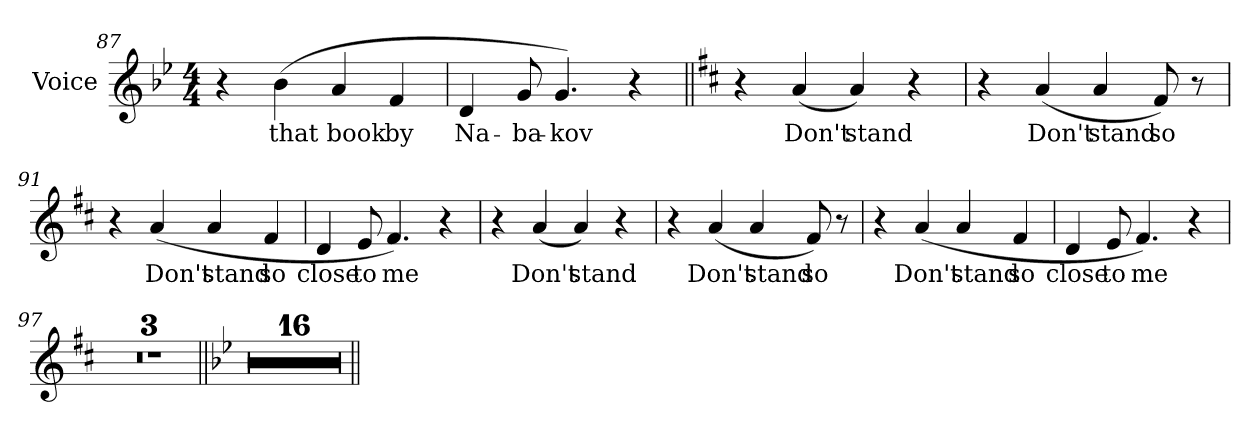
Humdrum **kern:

**kern	**text
*part1	*part1
*staff1	*staff1
*I"Voice	*
*I'Voice	*
*clefG2	*
*k[b-e-]	*
*g:	*
*M4/4	*
=87	=87
4r	.
!	!LO:LY:b:color=#000000
(4b-i\	that
!	!LO:LY:b:color=#000000
4ai/	book
!	!LO:LY:b:color=#000000
4fi/	by
=88	=88
!	!LO:LY:b:color=#000000
4di/	Na-
!	!LO:LY:b:color=#000000
8gi/	-ba-
!	!LO:LY:b:color=#000000
4.gi/)	-kov
4r	.
=89||	=89||
*k[f#c#]	*
*D:	*
4r	.
!	!LO:LY:b:color=#000000
(4ai/	Don't
!	!LO:LY:b:color=#000000
4ai/)	stand
4r	.
!!LO:LB:g=z
=90	=90
4r	.
!	!LO:LY:b:color=#000000
(4ai/	Don't
!	!LO:LY:b:color=#000000
4ai/	stand
!	!LO:LY:b:color=#000000
8f#i/)	so
8r	.
=91	=91
4r	.
!	!LO:LY:b:color=#000000
(4ai/	Don't
!	!LO:LY:b:color=#000000
4ai/	stand
!	!LO:LY:b:color=#000000
4f#i/	so
=92	=92
!	!LO:LY:b:color=#000000
4di/	close
!	!LO:LY:b:color=#000000
8ei/	to
!	!LO:LY:b:color=#000000
4.f#i/)	me
4r	.
=93	=93
4r	.
!	!LO:LY:b:color=#000000
(4ai/	Don't
!	!LO:LY:b:color=#000000
4ai/)	stand
4r	.
=94	=94
4r	.
!	!LO:LY:b:color=#000000
(4ai/	Don't
!	!LO:LY:b:color=#000000
4ai/	stand
!	!LO:LY:b:color=#000000
8f#i/)	so
8r	.
!!LO:LB:g=z
=95	=95
4r	.
!	!LO:LY:b:color=#000000
(4ai/	Don't
!	!LO:LY:b:color=#000000
4ai/	stand
!	!LO:LY:b:color=#000000
4f#i/	so
=96	=96
!	!LO:LY:b:color=#000000
4di/	close
!	!LO:LY:b:color=#000000
8ei/	to
!	!LO:LY:b:color=#000000
4.f#i/)	me
4r	.
=97	=97
1r	.
=98	=98
1r	.
=99	=99
1r	.
=100||	=100||
*k[b-e-]	*
*g:	*
1r	.
=101	=101
1r	.
!!LO:LB:g=z
=102	=102
1r	.
=103	=103
1r	.
=104	=104
1r	.
=105	=105
1r	.
=106	=106
1r	.
=107	=107
1r	.
=108	=108
1r	.
=109	=109
1r	.
=110	=110
1r	.
!!LO:PB:g=z
=111	=111
1r	.
=112	=112
1r	.
=113	=113
1r	.
=114	=114
1r	.
=115	=115
1r	.
=||	=||
*-	*-
